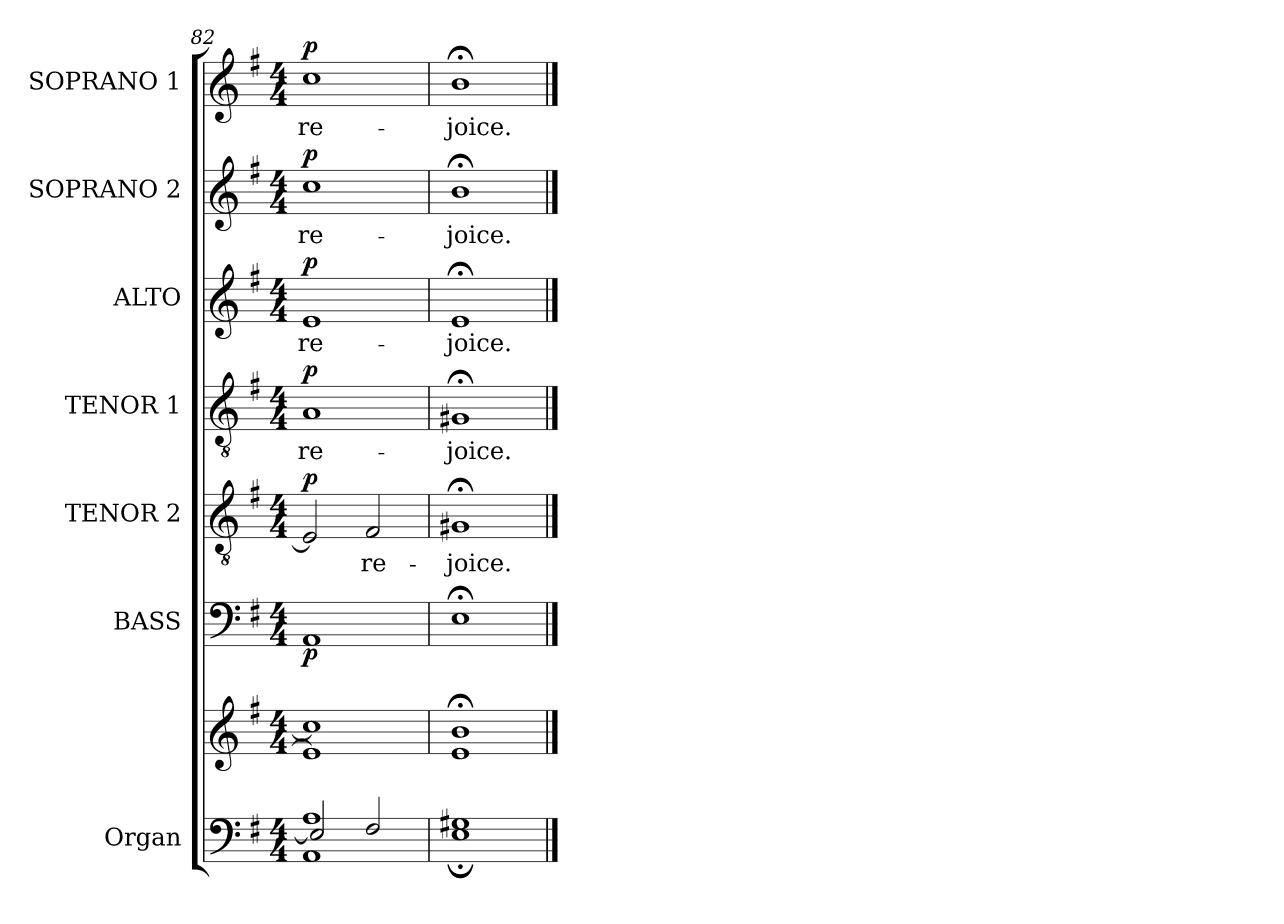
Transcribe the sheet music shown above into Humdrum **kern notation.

**kern	**kern	**kern	**dynam	**kern	**text	**dynam	**kern	**text	**dynam	**kern	**text	**dynam	**kern	**text	**dynam	**kern	**text	**dynam
*part7	*part7	*part6	*part6	*part5	*part5	*part5	*part4	*part4	*part4	*part3	*part3	*part3	*part2	*part2	*part2	*part1	*part1	*part1
*staff8	*staff7	*staff6	*staff6	*staff5	*staff5	*staff5	*staff4	*staff4	*staff4	*staff3	*staff3	*staff3	*staff2	*staff2	*staff2	*staff1	*staff1	*staff1
*I"Organ	*	*I"BASS	*	*I"TENOR 2	*	*	*I"TENOR 1	*	*	*I"ALTO	*	*	*I"SOPRANO 2	*	*	*I"SOPRANO 1	*	*
*I'Org.	*	*I'B.	*	*I'T2.	*	*	*I'T1.	*	*	*I'A.	*	*	*I'S2.	*	*	*I'S1.	*	*
*clefF4	*clefG2	*clefF4	*	*clefGv2	*	*	*clefGv2	*	*	*clefG2	*	*	*clefG2	*	*	*clefG2	*	*
*	*	*	*	*ITrd7c12	*	*	*ITrd7c12	*	*	*	*	*	*	*	*	*	*	*
*k[f#]	*k[f#]	*k[f#]	*	*k[f#]	*	*	*k[f#]	*	*	*k[f#]	*	*	*k[f#]	*	*	*k[f#]	*	*
*G:	*G:	*G:	*	*G:	*	*	*G:	*	*	*G:	*	*	*G:	*	*	*G:	*	*
*M4/4	*M4/4	*M4/4	*	*M4/4	*	*	*M4/4	*	*	*M4/4	*	*	*M4/4	*	*	*M4/4	*	*
=82	=82	=82	=82	=82	=82	=82	=82	=82	=82	=82	=82	=82	=82	=82	=82	=82	=82	=82
*^	*^	*	*	*	*	*	*	*	*	*	*	*	*	*	*	*	*	*
*	*^	*	*	*	*	*	*	*	*	*	*	*	*	*	*	*	*	*	*	*
!	!	!	!	!	!	!	!	!	!	!	!LO:LY:b:color=#000000	!	!	!	!	!	!	!	!	!	!
!	!	!	!	!	!	!	!	!	!	!	!	!	!	!LO:LY:b:color=#000000	!	!	!	!	!	!	!
!	!	!	!	!	!	!	!	!	!	!	!	!	!	!	!	!	!LO:LY:b:color=#000000	!	!	!	!
!	!	!	!	!	!	!	!	!	!	!	!	!	!	!	!	!	!	!	!	!LO:LY:b:color=#000000	!
1Ai	1AAi	2Ei/]	1cci]	1ei]	1AAi	p	2EEi/]	.	p	1AAi	re-	p	1ei	re-	p	1cci	re-	p	1cci	re-	p
!	!	!	!	!	!	!	!	!LO:LY:b:color=#000000	!	!	!	!	!	!	!	!	!	!	!	!	!
.	.	2F#i/	.	.	.	.	2FF#i/	re-	.	.	.	.	.	.	.	.	.	.	.	.	.
*	*v	*v	*	*	*	*	*	*	*	*	*	*	*	*	*	*	*	*	*	*	*
=83	=83	=83	=83	=83	=83	=83	=83	=83	=83	=83	=83	=83	=83	=83	=83	=83	=83	=83	=83	=83
*	*^	*	*	*	*	*	*	*	*	*	*	*	*	*	*	*	*	*	*	*
!	!	!	!	!	!	!	!	!LO:LY:b:color=#000000	!	!	!	!	!	!	!	!	!	!	!	!	!
*	*v	*v	*	*	*	*	*	*	*	*	*	*	*	*	*	*	*	*	*	*	*
*	*^	*	*	*	*	*	*	*	*	*	*	*	*	*	*	*	*	*	*	*
!	!	!	!	!	!	!	!	!	!	!	!LO:LY:b:color=#000000	!	!	!	!	!	!	!	!	!	!
*	*v	*v	*	*	*	*	*	*	*	*	*	*	*	*	*	*	*	*	*	*	*
*	*^	*	*	*	*	*	*	*	*	*	*	*	*	*	*	*	*	*	*	*
!	!	!	!	!	!	!	!	!	!	!	!	!	!	!LO:LY:b:color=#000000	!	!	!	!	!	!	!
*	*v	*v	*	*	*	*	*	*	*	*	*	*	*	*	*	*	*	*	*	*	*
*	*^	*	*	*	*	*	*	*	*	*	*	*	*	*	*	*	*	*	*	*
!	!	!	!	!	!	!	!	!	!	!	!	!	!	!	!	!	!LO:LY:b:color=#000000	!	!	!	!
*	*v	*v	*	*	*	*	*	*	*	*	*	*	*	*	*	*	*	*	*	*	*
*	*^	*	*	*	*	*	*	*	*	*	*	*	*	*	*	*	*	*	*	*
!	!	!	!	!	!	!	!	!	!	!	!	!	!	!	!	!	!	!	!	!LO:LY:b:color=#000000	!
*	*v	*v	*	*	*	*	*	*	*	*	*	*	*	*	*	*	*	*	*	*	*
1G#Xi	1E;i	1b;i	1ei	1E;i	.	1GG#X;i	-joice.	.	1GG#X;i	-joice.	.	1e;i	-joice.	.	1b;i	-joice.	.	1b;i	-joice.	.
*v	*v	*	*	*	*	*	*	*	*	*	*	*	*	*	*	*	*	*	*	*
*	*v	*v	*	*	*	*	*	*	*	*	*	*	*	*	*	*	*	*	*
==	==	==	==	==	==	==	==	==	==	==	==	==	==	==	==	==	==	==
*-	*-	*-	*-	*-	*-	*-	*-	*-	*-	*-	*-	*-	*-	*-	*-	*-	*-	*-
